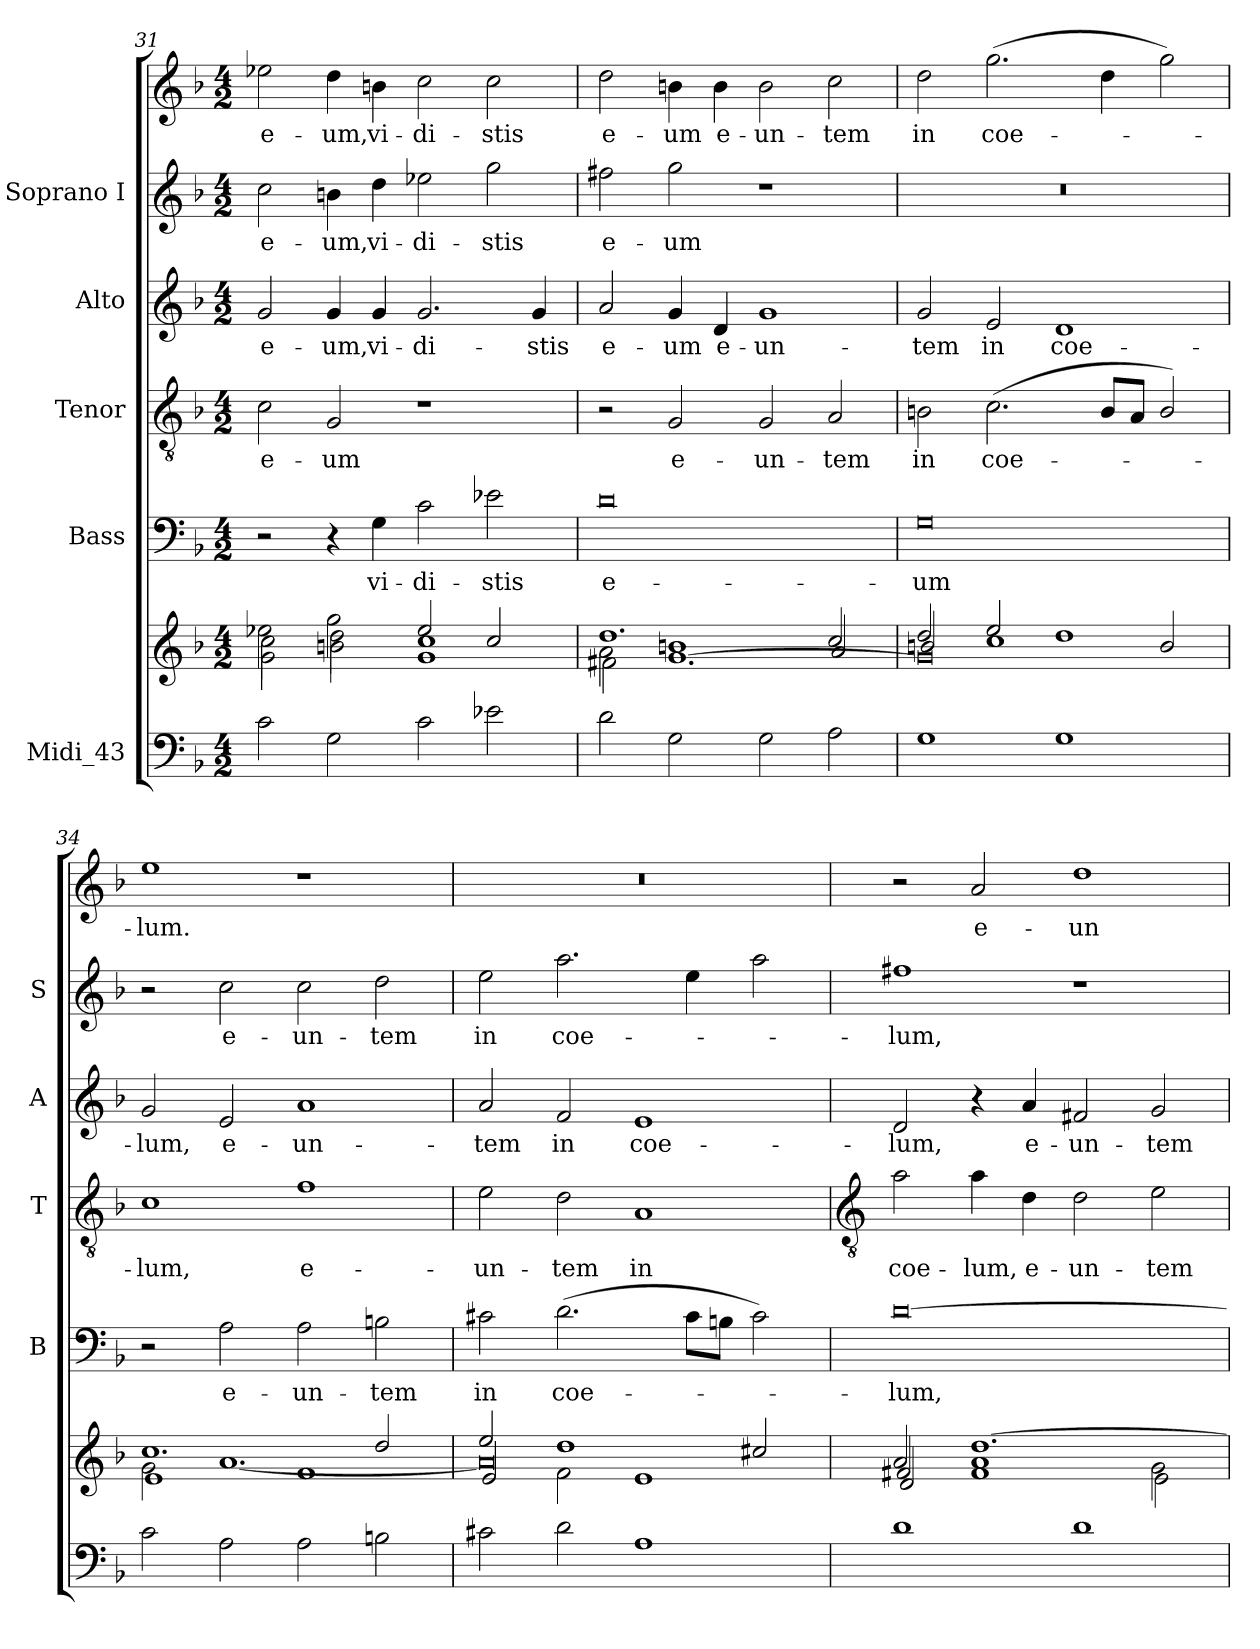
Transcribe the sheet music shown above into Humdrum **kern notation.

**kern	**kern	**kern	**text	**kern	**text	**kern	**text	**kern	**text	**kern	**text
*part5	*part5	*part4	*part4	*part3	*part3	*part2	*part2	*part1	*part1	*part1	*part1
*staff7	*staff6	*staff5	*staff5	*staff4	*staff4	*staff3	*staff3	*staff2	*staff2	*staff1	*staff1
*I"Midi_43	*	*I"Bass	*	*I"Tenor	*	*I"Alto	*	*I"Soprano I	*	*	*
*	*	*I'B	*	*I'T	*	*I'A	*	*I'S	*	*	*
!!LO:LB:g=z
*clefF4	*clefG2	*clefF4	*	*clefGv2	*	*clefG2	*	*clefG2	*	*clefG2	*
*k[b-]	*k[b-]	*k[b-]	*	*k[b-]	*	*k[b-]	*	*k[b-]	*	*k[b-]	*
*F:	*F:	*F:	*	*F:	*	*F:	*	*F:	*	*F:	*
*M4/2	*M4/2	*M4/2	*	*M4/2	*	*M4/2	*	*M4/2	*	*M4/2	*
=31	=31	=31	=31	=31	=31	=31	=31	=31	=31	=31	=31
*	*^	*	*	*	*	*	*	*	*	*	*
*	*	*^	*	*	*	*	*	*	*	*	*	*
!	!	!	!	!	!	!	!LO:LY:b	!	!LO:LY:b	!	!LO:LY:b	!	!LO:LY:b
2c	2ee-X\	2cc\	2g\	2r	.	2c	e-	2g	e-	2cc	e-	2ee-X	e-
!	!	!	!	!	!	!	!LO:LY:b	!	!LO:LY:b	!	!LO:LY:b	!	!LO:LY:b
2G	2gg\	2dd\	2bn\	4r	.	2G	-um	4g	-um,	4bn	-um,	4dd	-um,
!	!	!	!	!	!LO:LY:b	!	!	!	!LO:LY:b	!	!LO:LY:b	!	!LO:LY:b
.	.	.	.	4G	vi-	.	.	4g	vi-	4dd	vi-	4bn	vi-
!	!	!	!	!	!LO:LY:b	!	!	!	!LO:LY:b	!	!LO:LY:b	!	!LO:LY:b
2c	2ee-/	1cc/	1g\	2c	-di-	1r	.	2.g	-di-	2ee-X	-di-	2cc	-di-
!	!	!	!	!	!LO:LY:b	!	!	!	!	!	!LO:LY:b	!	!LO:LY:b
2e-X	2cc/	.	.	2e-X	-stis	.	.	.	.	2gg	-stis	2cc	-stis
!	!	!	!	!	!	!	!	!	!LO:LY:b	!	!	!	!
.	.	.	.	.	.	.	.	4g	-stis	.	.	.	.
=32	=32	=32	=32	=32	=32	=32	=32	=32	=32	=32	=32	=32	=32
!	!	!	!	!	!LO:LY:b	!	!	!	!LO:LY:b	!	!LO:LY:b	!	!LO:LY:b
2d	1.dd/	2a\	2f#X\	0d	e-	2r	.	2a	e-	2ff#X	e-	2dd	e-
!	!	!	!	!	!	!	!LO:LY:b	!	!LO:LY:b	!	!LO:LY:b	!	!LO:LY:b
2G	.	1bn/	[1.g\	.	.	2G	e-	4g	-um	2gg	-um	4bn	-um
!	!	!	!	!	!	!	!	!	!LO:LY:b	!	!	!	!LO:LY:b
.	.	.	.	.	.	.	.	4d	e-	.	.	4b	e-
!	!	!	!	!	!	!	!LO:LY:b	!	!LO:LY:b	!	!	!	!LO:LY:b
2G	.	.	.	.	.	2G	-un-	1g	-un-	1r	.	2b	-un-
!	!	!	!	!	!	!	!LO:LY:b	!	!	!	!	!	!LO:LY:b
2A	2cc/	2a/	.	.	.	2A	-tem	.	.	.	.	2cc	-tem
=33	=33	=33	=33	=33	=33	=33	=33	=33	=33	=33	=33	=33	=33
!	!	!	!	!	!LO:LY:b	!	!LO:LY:b	!	!LO:LY:b	!	!	!	!LO:LY:b
1G	2dd/	2bn/	0g\]	0G	-um	2Bn	in	2g	-tem	0r	.	2dd	in
!	!	!	!	!	!	!	!LO:LY:b	!	!LO:LY:b	!	!	!	!LO:LY:b
.	2ee/	1cc/	.	.	.	(<2.c	coe-	2e	in	.	.	(>2.gg	coe-
!	!	!	!	!	!	!	!	!	!LO:LY:b	!	!	!	!
1G	1dd/	.	.	.	.	.	.	1d	coe-	.	.	.	.
.	.	.	.	.	.	8BL	.	.	.	.	.	4dd	.
.	.	.	.	.	.	8AJ	.	.	.	.	.	.	.
.	.	2b/	.	.	.	2B/)	.	.	.	.	.	2gg)	.
=34	=34	=34	=34	=34	=34	=34	=34	=34	=34	=34	=34	=34	=34
!	!	!	!	!	!	!	!LO:LY:b	!	!LO:LY:b	!	!	!	!LO:LY:b
2c	1.cc/	2g\	1e\	2r	.	1c	lum,	2g	-lum,	2r	.	1ee	lum.
!	!	!	!	!	!LO:LY:b	!	!	!	!LO:LY:b	!	!LO:LY:b	!	!
2A	.	[1.a/	.	2A	e-	.	.	2e	e-	2cc	e-	.	.
!	!	!	!	!	!LO:LY:b	!	!LO:LY:b	!	!LO:LY:b	!	!LO:LY:b	!	!
2A	.	.	1f\	2A	-un-	1f	e-	1a	-un-	2cc	-un-	1r	.
!	!	!	!	!	!LO:LY:b	!	!	!	!	!	!LO:LY:b	!	!
2Bn	2dd/	.	.	2Bn	-tem	.	.	.	.	2dd	-tem	.	.
=35	=35	=35	=35	=35	=35	=35	=35	=35	=35	=35	=35	=35	=35
!	!	!	!	!	!LO:LY:b	!	!LO:LY:b	!	!LO:LY:b	!	!LO:LY:b	!	!
2c#X	2ee/	0a/]	2e/	2c#X	in	2e	-un-	2a	-tem	2ee	in	0r	.
!	!	!	!	!	!LO:LY:b	!	!LO:LY:b	!	!LO:LY:b	!	!LO:LY:b	!	!
2d	1dd/	.	2f\	(>2.d	coe-	2d	-tem	2f	in	2.aa	coe-	.	.
!	!	!	!	!	!	!	!LO:LY:b	!	!LO:LY:b	!	!	!	!
1A	.	.	1e\	.	.	1A	in	1e	coe-	.	.	.	.
.	.	.	.	8c#L	.	.	.	.	.	4ee	.	.	.
.	.	.	.	8BnJ	.	.	.	.	.	.	.	.	.
.	2cc#X/	.	.	2c#)	.	.	.	.	.	2aa	.	.	.
!!LO:LB:g=z
=36	=36	=36	=36	=36	=36	=36	=36	=36	=36	=36	=36	=36	=36
*	*	*	*	*	*	*clefGv2	*	*	*	*	*	*	*
!	!	!	!	!	!LO:LY:b	!	!LO:LY:b	!	!LO:LY:b	!	!LO:LY:b	!	!
1d	2a/	2f#X/	2d/	[0d	lum,	2a	coe-	2d	-lum,	1ff#X	-lum,	2r	.
!	!	!	!	!	!	!	!LO:LY:b	!	!	!	!	!	!LO:LY:b
.	[1.dd/	1a/	1f#\	.	.	4a	-lum,	4r	.	.	.	2a	e-
!	!	!	!	!	!	!	!LO:LY:b	!	!LO:LY:b	!	!	!	!
.	.	.	.	.	.	4d	e-	4a	e-	.	.	.	.
!	!	!	!	!	!	!	!LO:LY:b	!	!LO:LY:b	!	!	!	!LO:LY:b
1d	.	.	.	.	.	2d	-un-	2f#X	-un-	1r	.	1dd	-un-
!	!	!	!	!	!	!	!LO:LY:b	!	!LO:LY:b	!	!	!	!
.	.	2g\	2e\	.	.	2e	-tem	2g	-tem	.	.	.	.
*	*v	*v	*v	*	*	*	*	*	*	*	*	*	*
=	=	=	=	=	=	=	=	=	=	=	=
*-	*-	*-	*-	*-	*-	*-	*-	*-	*-	*-	*-
